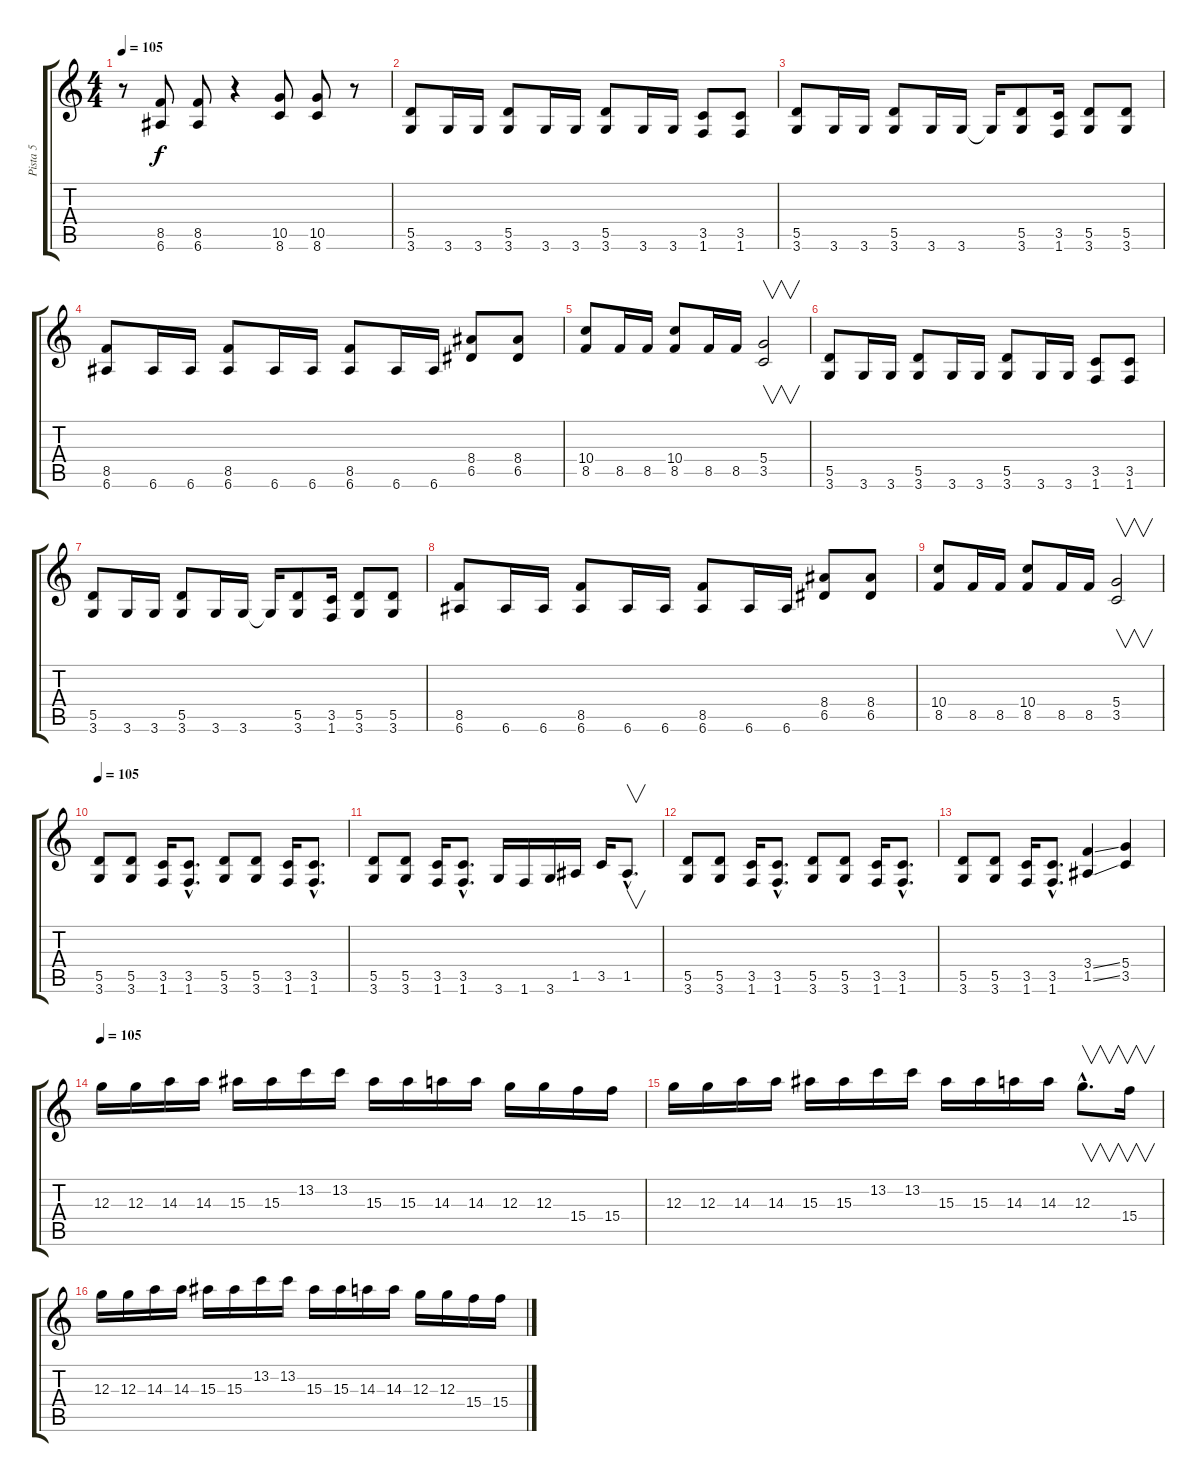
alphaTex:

\track ("Pista 5" "Pista 5") {instrument overdrivenguitar}
\staff {score tabs}
\tuning (E4 B3 G3 D3 A2 E2) {hide}
\ts (4 4)
\tempo 105
\clef g2
\ks c
r.8{dy f} (8.5 6.6).8 (8.5 6.6).8 r.4 (10.5 8.6).8 (10.5 8.6).8 r.8 |
(5.5 3.6).8 3.6.16 3.6.16 (5.5 3.6).8 3.6.16 3.6.16 (5.5 3.6).8 3.6.16 3.6.16 (3.5 1.6).8 (3.5 1.6).8 |
(5.5 3.6).8 3.6.16 3.6.16 (5.5 3.6).8 3.6.16 3.6.16 3.6{t}.16 (5.5 3.6).8 (3.5 1.6).16 (5.5 3.6).8 (5.5 3.6).8 |
(8.5 6.6).8 6.6.16 6.6.16 (8.5 6.6).8 6.6.16 6.6.16 (8.5 6.6).8 6.6.16 6.6.16 (8.4 6.5).8 (8.4 6.5).8 |
(10.4 8.5).8 8.5.16 8.5.16 (10.4 8.5).8 8.5.16 8.5.16 (5.4 3.5).2{v} |
(5.5 3.6).8 3.6.16 3.6.16 (5.5 3.6).8 3.6.16 3.6.16 (5.5 3.6).8 3.6.16 3.6.16 (3.5 1.6).8 (3.5 1.6).8 |
(5.5 3.6).8 3.6.16 3.6.16 (5.5 3.6).8 3.6.16 3.6.16 3.6{t}.16 (5.5 3.6).8 (3.5 1.6).16 (5.5 3.6).8 (5.5 3.6).8 |
(8.5 6.6).8 6.6.16 6.6.16 (8.5 6.6).8 6.6.16 6.6.16 (8.5 6.6).8 6.6.16 6.6.16 (8.4 6.5).8 (8.4 6.5).8 |
(10.4 8.5).8 8.5.16 8.5.16 (10.4 8.5).8 8.5.16 8.5.16 (5.4 3.5).2{v} |
\tempo 105
(5.5 3.6).8 (5.5 3.6).8 (3.5 1.6).16 (3.5{hac} 1.6{hac}).8{d} (5.5 3.6).8 (5.5 3.6).8 (3.5 1.6).16 (3.5{hac} 1.6{hac}).8{d} |
(5.5 3.6).8 (5.5 3.6).8 (3.5 1.6).16 (3.5{hac} 1.6{hac}).8{d} 3.6.16 1.6.16 3.6.16 1.5.16 3.5.16 1.5{hac}.8{v d} |
(5.5 3.6).8 (5.5 3.6).8 (3.5 1.6).16 (3.5{hac} 1.6{hac}).8{d} (5.5 3.6).8 (5.5 3.6).8 (3.5 1.6).16 (3.5{hac} 1.6{hac}).8{d} |
(5.5 3.6).8 (5.5 3.6).8 (3.5 1.6).16 (3.5{hac} 1.6{hac}).8{d} (3.4{ss} 1.5{ss}).4 (5.4 3.5).4 |
\tempo 105
12.3.16 12.3.16 14.3.16 14.3.16 15.3.16 15.3.16 13.2.16 13.2.16 15.3.16 15.3.16 14.3.16 14.3.16 12.3.16 12.3.16 15.4.16 15.4.16 |
12.3.16 12.3.16 14.3.16 14.3.16 15.3.16 15.3.16 13.2.16 13.2.16 15.3.16 15.3.16 14.3.16 14.3.16 12.3{hac}.8{v d} 15.4.16{v} |
12.3.16 12.3.16 14.3.16 14.3.16 15.3.16 15.3.16 13.2.16 13.2.16 15.3.16 15.3.16 14.3.16 14.3.16 12.3.16 12.3.16 15.4.16 15.4.16
